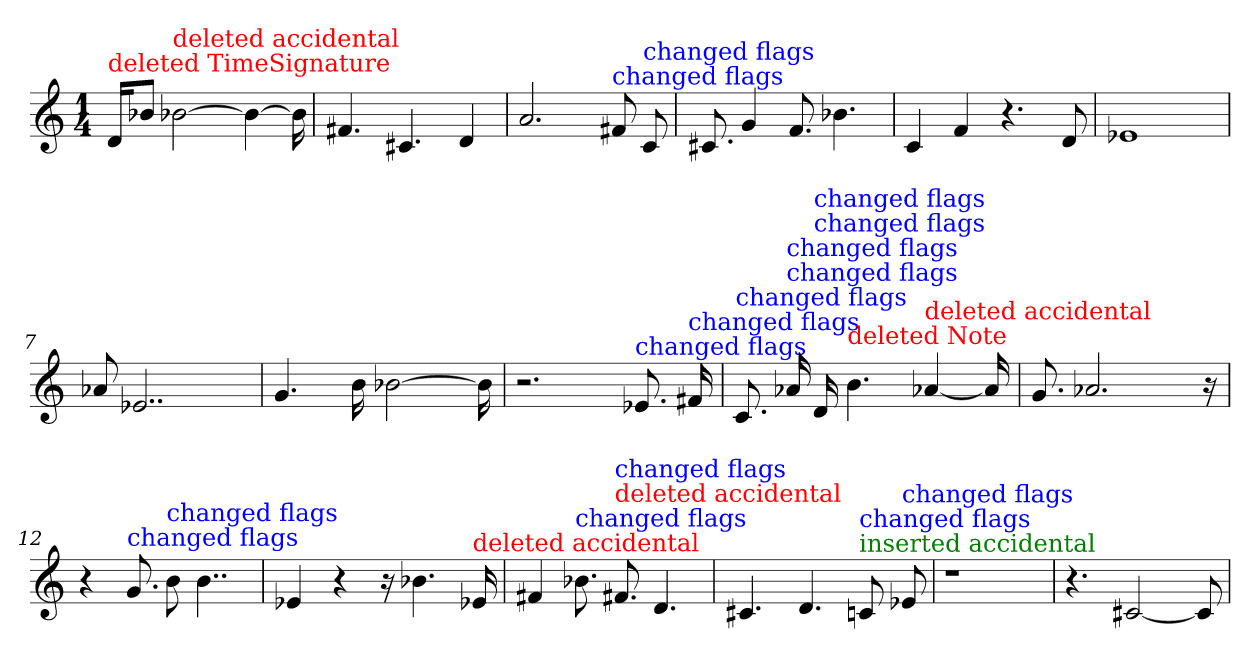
**kern
*part1
*staff1
*M1/4+1/4+1/4+1/4
=1
!LO:TX:color=#FF0000:t=deleted TimeSignature
16dKL
8b-XJ
!LO:TX:color=#FF0000:t=deleted accidental
[2b-Xi
4b-_
16b-]
=2
4.f#X
4.c#X
4d
=3
2.a
!LO:TX:color=#0000FF:t=changed flags
8f#Xj
!LO:TX:color=#0000FF:t=changed flags
8cj
=4
8.c#X
4g
8.f
4.b-X
=5
4c
4f
4.r
8d
=6
1e-X
=7
8a-X
2..e-X
=8
4.g
16b
[2b-X
16b-]
=9
2.r
!LO:TX:color=#0000FF:t=changed flags
8.e-Xj
!LO:TX:color=#0000FF:t=changed flags
16f#Xj
=10
!LO:TX:color=#0000FF:t=changed flags
8.cj
!LO:TX:color=#0000FF:t=changed flags
!LO:TX:color=#0000FF:t=changed flags
16a-Xj
!LO:TX:color=#0000FF:t=changed flags
!LO:TX:color=#0000FF:t=changed flags
16dj
!LO:TX:color=#FF0000:t=deleted Note
4.bi
!LO:TX:color=#FF0000:t=deleted accidental
[4a-Xi
16a-]
=11
8.g
2.a-X
16r
=12
4r
!LO:TX:color=#0000FF:t=changed flags
8.gj
!LO:TX:color=#0000FF:t=changed flags
8bj
4..b
=13
4e-X
4r
16r
4.b-X
!LO:TX:color=#FF0000:t=deleted accidental
16e-Xi
=14
4f#X
!LO:TX:color=#0000FF:t=changed flags
8.b-Xj
!LO:TX:color=#FF0000:t=deleted accidental
!LO:TX:color=#0000FF:t=changed flags
8.f#Xj
4.d
=15
4.c#X
4.d
!LO:TX:color=#008000:t=inserted accidental
!LO:TX:color=#0000FF:t=changed flags
8cj
!LO:TX:color=#0000FF:t=changed flags
8e-Xj
=16
1r
=17
4.r
[2c#X
8c#]
=
*-
